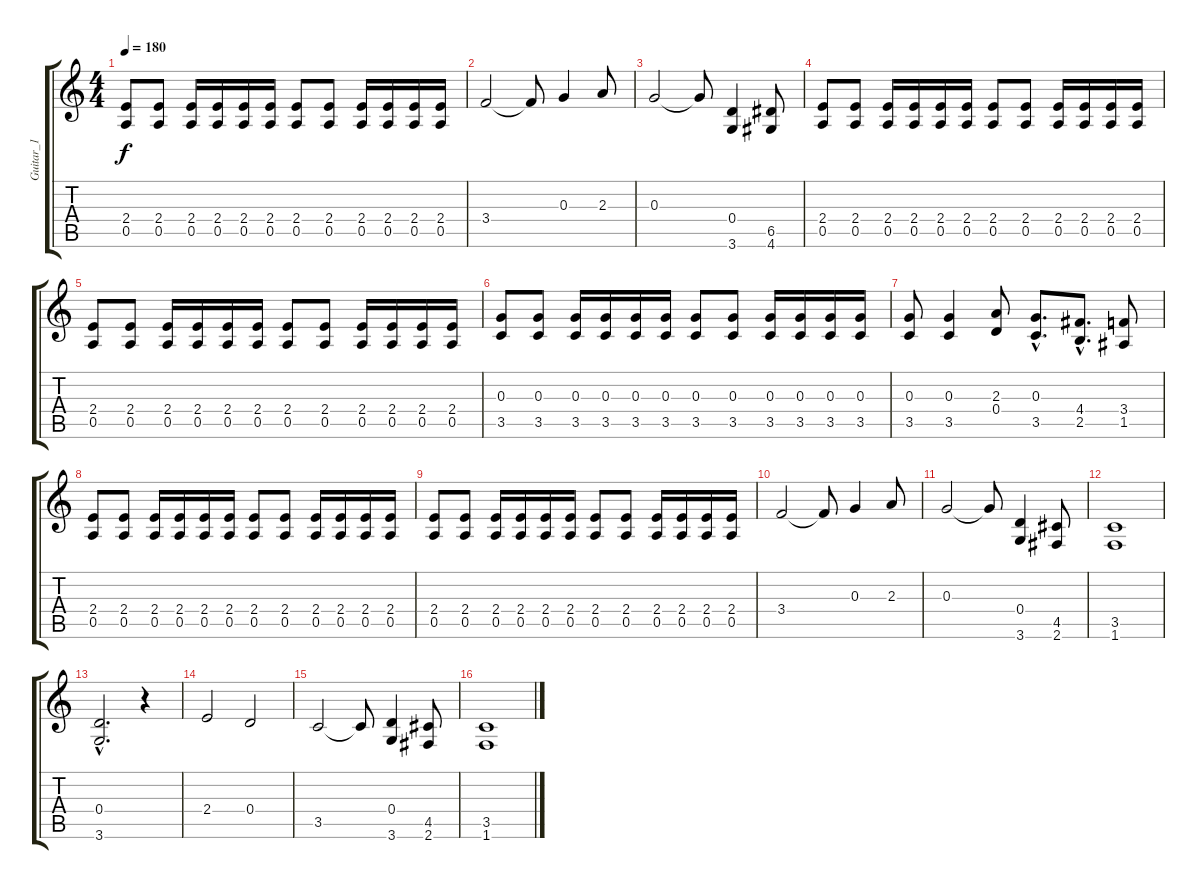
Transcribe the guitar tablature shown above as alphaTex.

\track ("Guitar_1" "Guitar_1") {instrument distortionguitar}
\staff {score tabs}
\tuning (E4 B3 G3 D3 A2 E2) {hide}
\ts (4 4)
\tempo 180
\clef g2
\ks c
(2.4 0.5).8{dy f} (2.4 0.5).8 (2.4 0.5).16 (2.4 0.5).16 (2.4 0.5).16 (2.4 0.5).16 (2.4 0.5).8 (2.4 0.5).8 (2.4 0.5).16 (2.4 0.5).16 (2.4 0.5).16 (2.4 0.5).16 |
3.4.2 3.4{t}.8 0.3.4 2.3.8 |
0.3.2 0.3{t}.8 (0.4 3.6).4 (6.5 4.6).8 |
(2.4 0.5).8 (2.4 0.5).8 (2.4 0.5).16 (2.4 0.5).16 (2.4 0.5).16 (2.4 0.5).16 (2.4 0.5).8 (2.4 0.5).8 (2.4 0.5).16 (2.4 0.5).16 (2.4 0.5).16 (2.4 0.5).16 |
(2.4 0.5).8 (2.4 0.5).8 (2.4 0.5).16 (2.4 0.5).16 (2.4 0.5).16 (2.4 0.5).16 (2.4 0.5).8 (2.4 0.5).8 (2.4 0.5).16 (2.4 0.5).16 (2.4 0.5).16 (2.4 0.5).16 |
(0.3 3.5).8 (0.3 3.5).8 (0.3 3.5).16 (0.3 3.5).16 (0.3 3.5).16 (0.3 3.5).16 (0.3 3.5).8 (0.3 3.5).8 (0.3 3.5).16 (0.3 3.5).16 (0.3 3.5).16 (0.3 3.5).16 |
(0.3 3.5).8 (0.3 3.5).4 (2.3 0.4).8 (0.3{hac} 3.5{hac}).8{d} (4.4{hac} 2.5{hac}).8{d} (3.4 1.5).8 |
(2.4 0.5).8 (2.4 0.5).8 (2.4 0.5).16 (2.4 0.5).16 (2.4 0.5).16 (2.4 0.5).16 (2.4 0.5).8 (2.4 0.5).8 (2.4 0.5).16 (2.4 0.5).16 (2.4 0.5).16 (2.4 0.5).16 |
(2.4 0.5).8 (2.4 0.5).8 (2.4 0.5).16 (2.4 0.5).16 (2.4 0.5).16 (2.4 0.5).16 (2.4 0.5).8 (2.4 0.5).8 (2.4 0.5).16 (2.4 0.5).16 (2.4 0.5).16 (2.4 0.5).16 |
3.4.2 3.4{t}.8 0.3.4 2.3.8 |
0.3.2 0.3{t}.8 (0.4 3.6).4 (4.5 2.6).8 |
(3.5 1.6).1 |
(0.4{hac} 3.6{hac}).2{d} r.4 |
2.4.2 0.4.2 |
3.5.2 3.5{t}.8 (0.4 3.6).4 (4.5 2.6).8 |
(3.5 1.6).1
